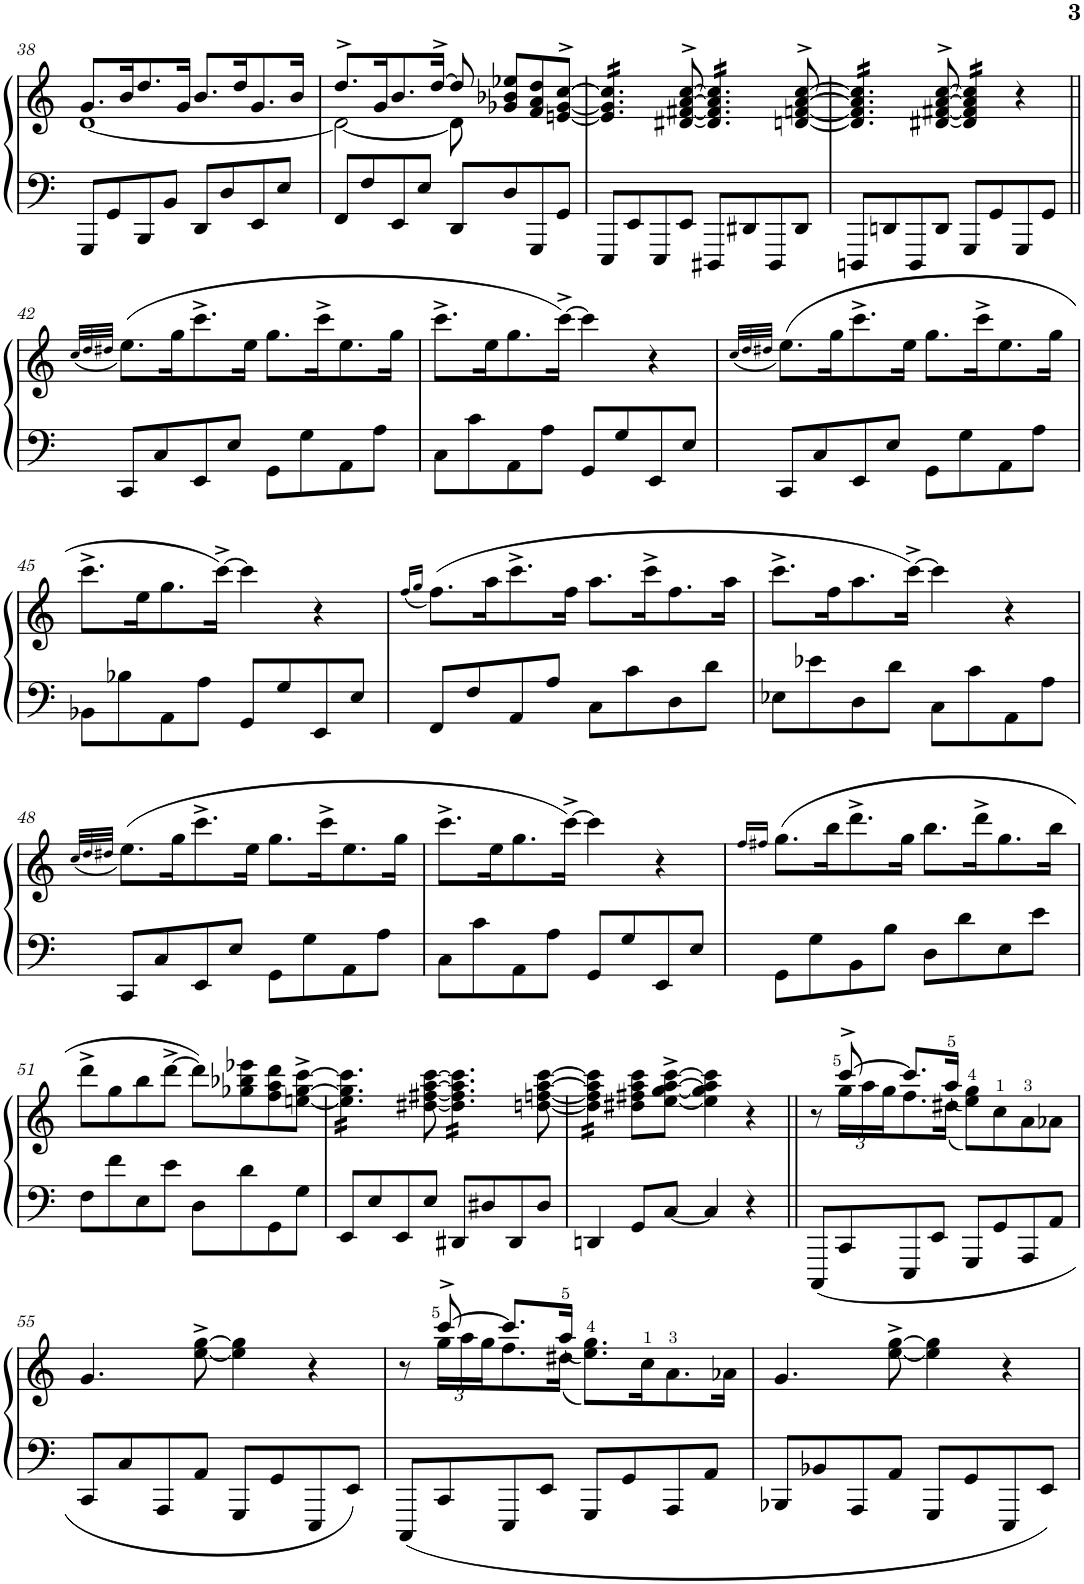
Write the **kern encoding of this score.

**kern	**kern
*part1	*part1
*staff2	*staff1
*I"Piano	*
*I'Pno.	*
!!LO:PB:g=z
*clefF4	*clefG2
*k[]	*k[]
*M2/2	*M2/2
*met(c|)	*met(c|)
=38	=38
*	*^
8GGG/L	8.g/L	[1d
8GG/	.	.
.	16b/K	.
8BBB/	8.dd/	.
8BB/J	.	.
.	16g/Jk	.
8DD/L	8.b/L	.
8D/	.	.
.	16dd/K	.
8EE/	8.g/	.
8E/J	.	.
.	16b/Jk	.
=39	=39	=39
8FF/L	8.dd^/L	2d\_
8F/	.	.
.	16g/K	.
8EE/	8.b/	.
8E/J	.	.
.	[16dd^/Jk	.
8DD/L	8dd/]	8d\]
8D/	8g-X/ 8b-X/ 8ee-X/L	4.ryy
8GGG/	8f/ 8a/ 8dd/	.
8GG/J	[8en/^> [8g-/^> [8cc/^>J	.
*	*v	*v
=40	=40
*	*tremolo
8EEE/L	16e/] 16g-/] 16cc/]LL
.	16e/ 16g-/ 16cc/
8EE/	16e/ 16g-/ 16cc/
.	16e/ 16g-/ 16cc/
8EEE/	16e/ 16g-/ 16cc/
.	16e/ 16g-/ 16cc/JJ
*	*Xtremolo
8EE/J	[8d#X/^> [8f#X/^> [8a/^> [8cc/^>
*	*tremolo
8DDD#X/L	16d#/] 16f#/] 16a/] 16cc/]LL
.	16d#/ 16f#/ 16a/ 16cc/
8DD#X/	16d#/ 16f#/ 16a/ 16cc/
.	16d#/ 16f#/ 16a/ 16cc/
8DDD#/	16d#/ 16f#/ 16a/ 16cc/
.	16d#/ 16f#/ 16a/ 16cc/JJ
*	*Xtremolo
8DD#/J	[8dn/^> [8fn/^> [8a/^> [8cc/^>
=41	=41
*	*tremolo
8DDDn/L	16d/] 16f/] 16a/] 16cc/]LL
.	16d/ 16f/ 16a/ 16cc/
8DDn/	16d/ 16f/ 16a/ 16cc/
.	16d/ 16f/ 16a/ 16cc/
8DDD/	16d/ 16f/ 16a/ 16cc/
.	16d/ 16f/ 16a/ 16cc/JJ
*	*Xtremolo
8DD/J	[8d#X/^> [8f#X/^> [8a/^> [8cc/^>
*	*tremolo
8GGG/L	16d#/] 16f#/] 16a/] 16cc/]LL
.	16d#/ 16f#/ 16a/ 16cc/
8GG/	16d#/ 16f#/ 16a/ 16cc/
.	16d#/ 16f#/ 16a/ 16cc/JJ
*	*Xtremolo
8GGG/	4r
8GG/J	.
!!LO:LB:g=z
=42||	=42||
.	(32qcc/LLL
.	32qdd/
.	32qdd#X/JJJ
8CC/L	(8.ee\L)
8C/	.
.	16gg\K
8EE/	8.ccc^\
8E/J	.
.	16ee\Jk
8GG\L	8.gg\L
8G\	.
.	16ccc^\K
8AA\	8.ee\
8A\J	.
.	16gg\Jk
=43	=43
8C\L	8.ccc^\L
8c\	.
.	16ee\K
8AA\	8.gg\
8A\J	.
.	[16ccc^\Jk)
8GG/L	4ccc\]
8G/	.
8EE/	4r
8E/J	.
=44	=44
.	(32qcc/LLL
.	32qdd/
.	32qdd#X/JJJ
8CC/L	(8.ee\L)
8C/	.
.	16gg\K
8EE/	8.ccc^\
8E/J	.
.	16ee\Jk
8GG\L	8.gg\L
8G\	.
.	16ccc^\K
8AA\	8.ee\
8A\J	.
.	16gg\Jk
!!LO:LB:g=z
=45	=45
8BB-X\L	8.ccc^\L
8B-X\	.
.	16ee\K
8AA\	8.gg\
8A\J	.
.	[16ccc^\Jk)
8GG/L	4ccc\]
8G/	.
8EE/	4r
8E/J	.
=46	=46
.	(16qff/LL
.	16qgg/JJ
8FF/L	(8.ff\L)
8F/	.
.	16aa\K
8AA/	8.ccc^\
8A/J	.
.	16ff\Jk
8C\L	8.aa\L
8c\	.
.	16ccc^\K
8D\	8.ff\
8d\J	.
.	16aa\Jk
=47	=47
8E-X\L	8.ccc^\L
8e-X\	.
.	16ff\K
8D\	8.aa\
8d\J	.
.	[16ccc^\Jk)
8C\L	4ccc\]
8c\	.
8AA\	4r
8A\J	.
!!LO:LB:g=z
=48	=48
.	(32qcc/LLL
.	32qdd/
.	32qdd#X/JJJ
8CC/L	(8.ee\L)
8C/	.
.	16gg\K
8EE/	8.ccc^\
8E/J	.
.	16ee\Jk
8GG\L	8.gg\L
8G\	.
.	16ccc^\K
8AA\	8.ee\
8A\J	.
.	16gg\Jk
=49	=49
8C\L	8.ccc^\L
8c\	.
.	16ee\K
8AA\	8.gg\
8A\J	.
.	[16ccc^\Jk)
8GG/L	4ccc\]
8G/	.
8EE/	4r
8E/J	.
=50	=50
.	16qff/LL
.	16qff#X/JJ
8GG\L	(8.gg\L
8G\	.
.	16bb\K
8BB\	8.ddd^\
8B\J	.
.	16gg\Jk
8D\L	8.bb\L
8d\	.
.	16ddd^\K
8E\	8.gg\
8e\J	.
.	16bb\Jk
!!LO:LB:g=z
=51	=51
8F\L	8ddd^\L
8f\	8gg\
8E\	8bb\
8e\J	[8ddd^\J
8D\L	8ddd\L])
8d\	8gg-X\ 8bb-X\ 8eee-X\
8GG\	8ff\ 8aa\ 8ddd\
8G\J	[8een\^ [8gg-\^ [8ccc\^J
=52	=52
*	*tremolo
8EE/L	16ee\] 16gg-\] 16ccc\]LL
.	16ee\ 16gg-\ 16ccc\
8E/	16ee\ 16gg-\ 16ccc\
.	16ee\ 16gg-\ 16ccc\
8EE/	16ee\ 16gg-\ 16ccc\
.	16ee\ 16gg-\ 16ccc\JJ
*	*Xtremolo
8E/J	[8dd#X\ [8ff#X\ [8aa\ [8ccc\
*	*tremolo
8DD#X/L	16dd#\] 16ff#\] 16aa\] 16ccc\]LL
.	16dd#\ 16ff#\ 16aa\ 16ccc\
8D#X/	16dd#\ 16ff#\ 16aa\ 16ccc\
.	16dd#\ 16ff#\ 16aa\ 16ccc\
8DD#/	16dd#\ 16ff#\ 16aa\ 16ccc\
.	16dd#\ 16ff#\ 16aa\ 16ccc\JJ
*	*Xtremolo
8D#/J	[8ddn\ [8ffn\ [8aa\ [8ccc\
=53	=53
*	*tremolo
4DDn/	16dd\] 16ff\] 16aa\] 16ccc\]LL
.	16dd\ 16ff\ 16aa\ 16ccc\
.	16dd\ 16ff\ 16aa\ 16ccc\
.	16dd\ 16ff\ 16aa\ 16ccc\JJ
*	*Xtremolo
8GG/L	8dd#X\ 8ff#X\ 8aa\ 8ccc\L
[8C/J	[8ee\^ [8gg\^ [8aa\^ [8ccc\^J
4C/]	4ee\] 4gg\] 4aa\] 4ccc\]
4r	4r
=54||	=54||
*	*^
8CCC/L	8r	8ryy
*	*	*Xbrackettup
8CC/	[8ccc^/	24gg\LL
.	.	24aa\
.	.	24gg\J
8EEE/	8.ccc/L]	8.ff\
8EE/J	.	.
.	(16aa/Jk	(16dd#X\Jk
8GGG/L	4ryy	8ee\> 8gg\>L))
8GG/	.	8cc>\
8AAA/	4ryy	8a>\
8AA/J	.	8a-X\J
*	*v	*v
!!LO:LB:g=z
=55	=55
8CC/L	4.g/
8C/	.
8AAA/	.
8AA/J	[8ee\^ [8gg\^
8GGG/L	4ee\] 4gg\]
8GG/	.
8EEE/	4r
8EE/J	.
=56	=56
*	*^
8CCC/L	8r	8ryy
8CC/	[8ccc^/	24gg\LL
.	.	24aa\
.	.	24gg\J
8EEE/	8.ccc/L]	8.ff\
8EE/J	.	.
.	(16aa/Jk	(16dd#X\Jk
8GGG/L	4ryy	8.ee\> 8.gg\>L))
8GG/	.	.
.	.	16cc>\K
8AAA/	4ryy	8.a>\
8AA/J	.	.
.	.	16a-X\Jk
*	*v	*v
=57	=57
8BBB-X/L	4.g/
8BB-X/	.
8AAA/	.
8AA/J	[8ee\^ [8gg\^
8GGG/L	4ee\] 4gg\]
8GG/	.
8EEE/	4r
8EE/J	.
=	=
*-	*-
